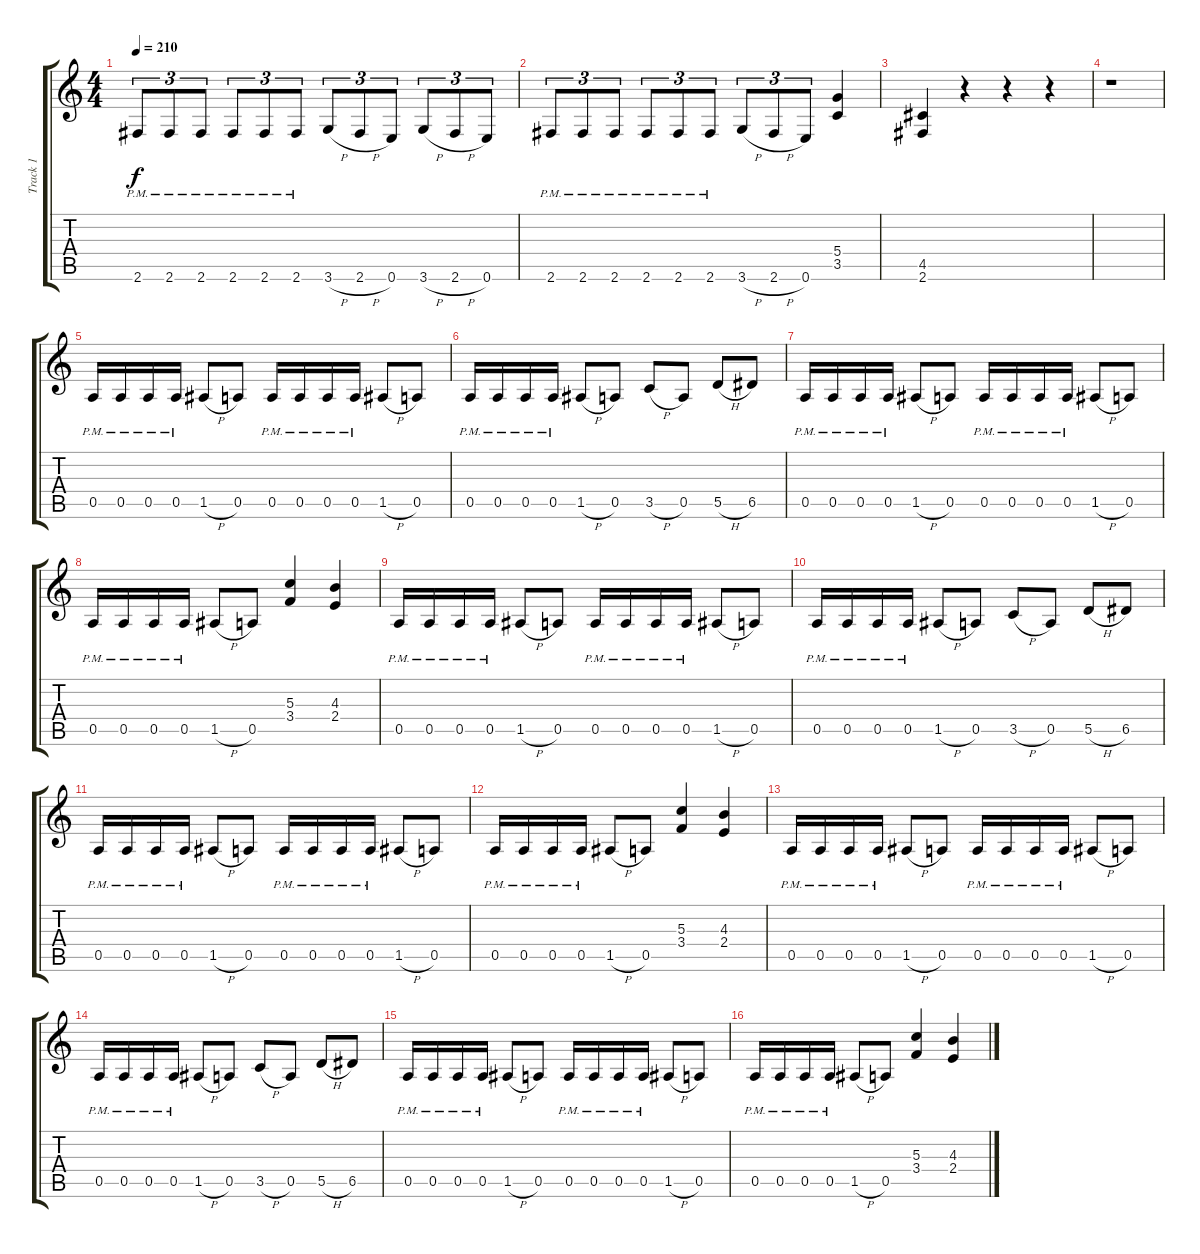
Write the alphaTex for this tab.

\track ("Track 1" "Track 1") {instrument distortionguitar}
\staff {score tabs}
\tuning (E4 B3 G3 D3 A2 E2) {hide}
\ts (4 4)
\tempo 210
\clef g2
\ks c
2.6{pm}.8{tu (3 2) dy f} 2.6{pm}.8{tu (3 2)} 2.6{pm}.8{tu (3 2)} 2.6{pm}.8{tu (3 2)} 2.6{pm}.8{tu (3 2)} 2.6{pm}.8{tu (3 2)} 3.6{h}.8{tu (3 2)} 2.6{h}.8{tu (3 2)} 0.6.8{tu (3 2)} 3.6{h}.8{tu (3 2)} 2.6{h}.8{tu (3 2)} 0.6.8{tu (3 2)} |
2.6{pm}.8{tu (3 2)} 2.6{pm}.8{tu (3 2)} 2.6{pm}.8{tu (3 2)} 2.6{pm}.8{tu (3 2)} 2.6{pm}.8{tu (3 2)} 2.6{pm}.8{tu (3 2)} 3.6{h}.8{tu (3 2)} 2.6{h}.8{tu (3 2)} 0.6.8{tu (3 2)} (5.4 3.5).4 |
(4.5 2.6).4 r.4 r.4 r.4 |
r.1 |
0.5{pm}.16 0.5{pm}.16 0.5{pm}.16 0.5{pm}.16 1.5{h}.8 0.5.8 0.5{pm}.16 0.5{pm}.16 0.5{pm}.16 0.5{pm}.16 1.5{h}.8 0.5.8 |
0.5{pm}.16 0.5{pm}.16 0.5{pm}.16 0.5{pm}.16 1.5{h}.8 0.5.8 3.5{h}.8 0.5.8 5.5{h}.8 6.5.8 |
0.5{pm}.16 0.5{pm}.16 0.5{pm}.16 0.5{pm}.16 1.5{h}.8 0.5.8 0.5{pm}.16 0.5{pm}.16 0.5{pm}.16 0.5{pm}.16 1.5{h}.8 0.5.8 |
0.5{pm}.16 0.5{pm}.16 0.5{pm}.16 0.5{pm}.16 1.5{h}.8 0.5.8 (5.3 3.4).4 (4.3 2.4).4 |
0.5{pm}.16 0.5{pm}.16 0.5{pm}.16 0.5{pm}.16 1.5{h}.8 0.5.8 0.5{pm}.16 0.5{pm}.16 0.5{pm}.16 0.5{pm}.16 1.5{h}.8 0.5.8 |
0.5{pm}.16 0.5{pm}.16 0.5{pm}.16 0.5{pm}.16 1.5{h}.8 0.5.8 3.5{h}.8 0.5.8 5.5{h}.8 6.5.8 |
0.5{pm}.16 0.5{pm}.16 0.5{pm}.16 0.5{pm}.16 1.5{h}.8 0.5.8 0.5{pm}.16 0.5{pm}.16 0.5{pm}.16 0.5{pm}.16 1.5{h}.8 0.5.8 |
0.5{pm}.16 0.5{pm}.16 0.5{pm}.16 0.5{pm}.16 1.5{h}.8 0.5.8 (5.3 3.4).4 (4.3 2.4).4 |
0.5{pm}.16 0.5{pm}.16 0.5{pm}.16 0.5{pm}.16 1.5{h}.8 0.5.8 0.5{pm}.16 0.5{pm}.16 0.5{pm}.16 0.5{pm}.16 1.5{h}.8 0.5.8 |
0.5{pm}.16 0.5{pm}.16 0.5{pm}.16 0.5{pm}.16 1.5{h}.8 0.5.8 3.5{h}.8 0.5.8 5.5{h}.8 6.5.8 |
0.5{pm}.16 0.5{pm}.16 0.5{pm}.16 0.5{pm}.16 1.5{h}.8 0.5.8 0.5{pm}.16 0.5{pm}.16 0.5{pm}.16 0.5{pm}.16 1.5{h}.8 0.5.8 |
0.5{pm}.16 0.5{pm}.16 0.5{pm}.16 0.5{pm}.16 1.5{h}.8 0.5.8 (5.3 3.4).4 (4.3 2.4).4
